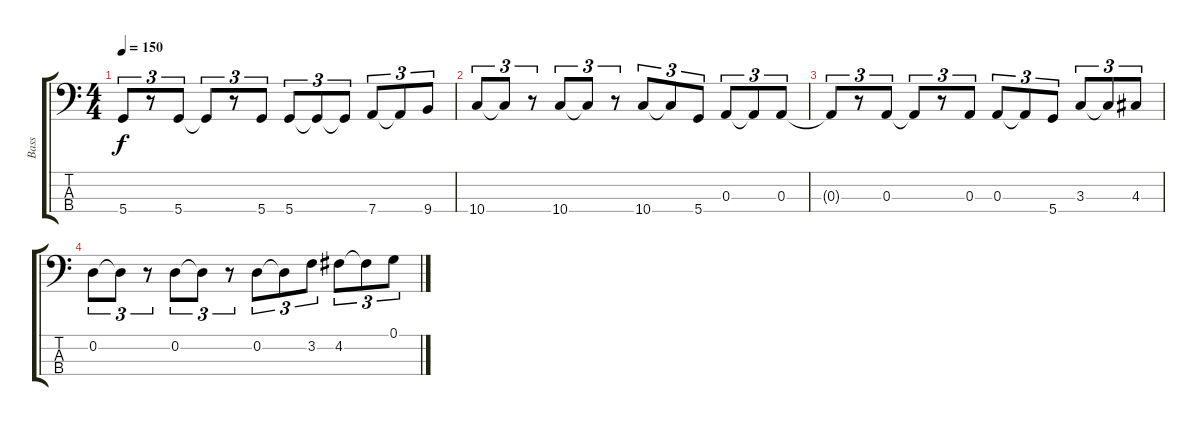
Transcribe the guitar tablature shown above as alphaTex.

\track ("Bass" "Bass") {instrument electricbassfinger}
\staff {score tabs}
\tuning (G2 D2 A1 D1) {hide}
\ts (4 4)
\tempo 150
\clef f4
\ks c
5.4{t}.8{tu (3 2) dy f} r.8{tu (3 2)} 5.4.8{tu (3 2)} 5.4{t}.8{tu (3 2)} r.8{tu (3 2)} 5.4.8{tu (3 2)} 5.4.8{tu (3 2)} 5.4{t}.8{tu (3 2)} 5.4{t}.8{tu (3 2)} 7.4.8{tu (3 2)} 7.4{t}.8{tu (3 2)} 9.4.8{tu (3 2)} |
10.4.8{tu (3 2)} 10.4{t}.8{tu (3 2)} r.8{tu (3 2)} 10.4.8{tu (3 2)} 10.4{t}.8{tu (3 2)} r.8{tu (3 2)} 10.4.8{tu (3 2)} 10.4{t}.8{tu (3 2)} 5.4.8{tu (3 2)} 0.3.8{tu (3 2)} 0.3{t}.8{tu (3 2)} 0.3.8{tu (3 2)} |
0.3{t}.8{tu (3 2)} r.8{tu (3 2)} 0.3.8{tu (3 2)} 0.3{t}.8{tu (3 2)} r.8{tu (3 2)} 0.3.8{tu (3 2)} 0.3.8{tu (3 2)} 0.3{t}.8{tu (3 2)} 5.4.8{tu (3 2)} 3.3.8{tu (3 2)} 3.3{t}.8{tu (3 2)} 4.3.8{tu (3 2)} |
0.2.8{tu (3 2)} 0.2{t}.8{tu (3 2)} r.8{tu (3 2)} 0.2.8{tu (3 2)} 0.2{t}.8{tu (3 2)} r.8{tu (3 2)} 0.2.8{tu (3 2)} 0.2{t}.8{tu (3 2)} 3.2.8{tu (3 2)} 4.2.8{tu (3 2)} 4.2{t}.8{tu (3 2)} 0.1.8{tu (3 2)}
